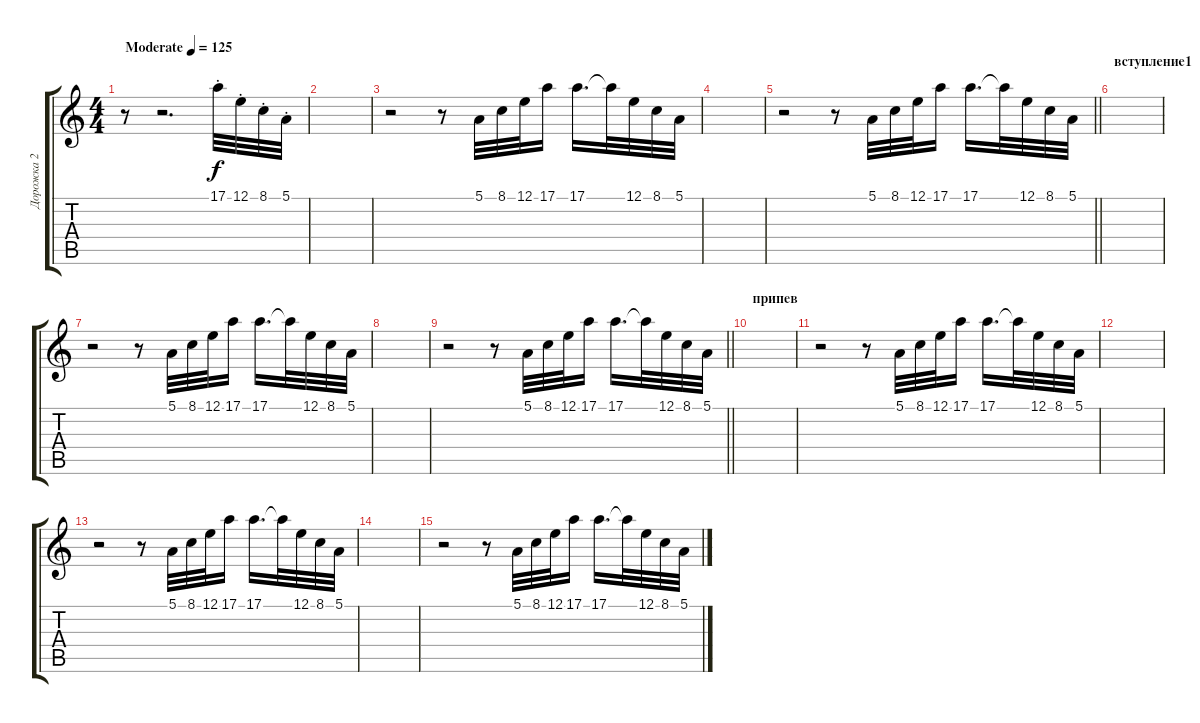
\track ("Дорожка 2" "Дорожка 2") {instrument electricpiano1}
\staff {score tabs}
\tuning (E4 B3 G3 D3 A2 E2) {hide}
\ts (4 4)
\tempo (125 "Moderate")
\clef g2
\ks c
r.8{dy f instrument electricpiano1} r.2{d} 17.1{st}.32 12.1{st}.32 8.1{st}.32 5.1{st}.32 |
|
r.2 r.8 5.1.32 8.1.32 12.1.32 17.1.16 17.1.16{d} 17.1{t}.32 12.1.32 8.1.32 5.1.32 |
|
\barLineRight lightlight
r.2 r.8 5.1.32 8.1.32 12.1.32 17.1.16 17.1.16{d} 17.1{t}.32 12.1.32 8.1.32 5.1.32 |
\section ("" "вступление1")
|
r.2 r.8 5.1.32 8.1.32 12.1.32 17.1.16 17.1.16{d} 17.1{t}.32 12.1.32 8.1.32 5.1.32 |
|
\barLineRight lightlight
r.2 r.8 5.1.32 8.1.32 12.1.32 17.1.16 17.1.16{d} 17.1{t}.32 12.1.32 8.1.32 5.1.32 |
\section ("" "припев")
|
r.2 r.8 5.1.32 8.1.32 12.1.32 17.1.16 17.1.16{d} 17.1{t}.32 12.1.32 8.1.32 5.1.32 |
|
r.2 r.8 5.1.32 8.1.32 12.1.32 17.1.16 17.1.16{d} 17.1{t}.32 12.1.32 8.1.32 5.1.32 |
|
r.2 r.8 5.1.32 8.1.32 12.1.32 17.1.16 17.1.16{d} 17.1{t}.32 12.1.32 8.1.32 5.1.32
